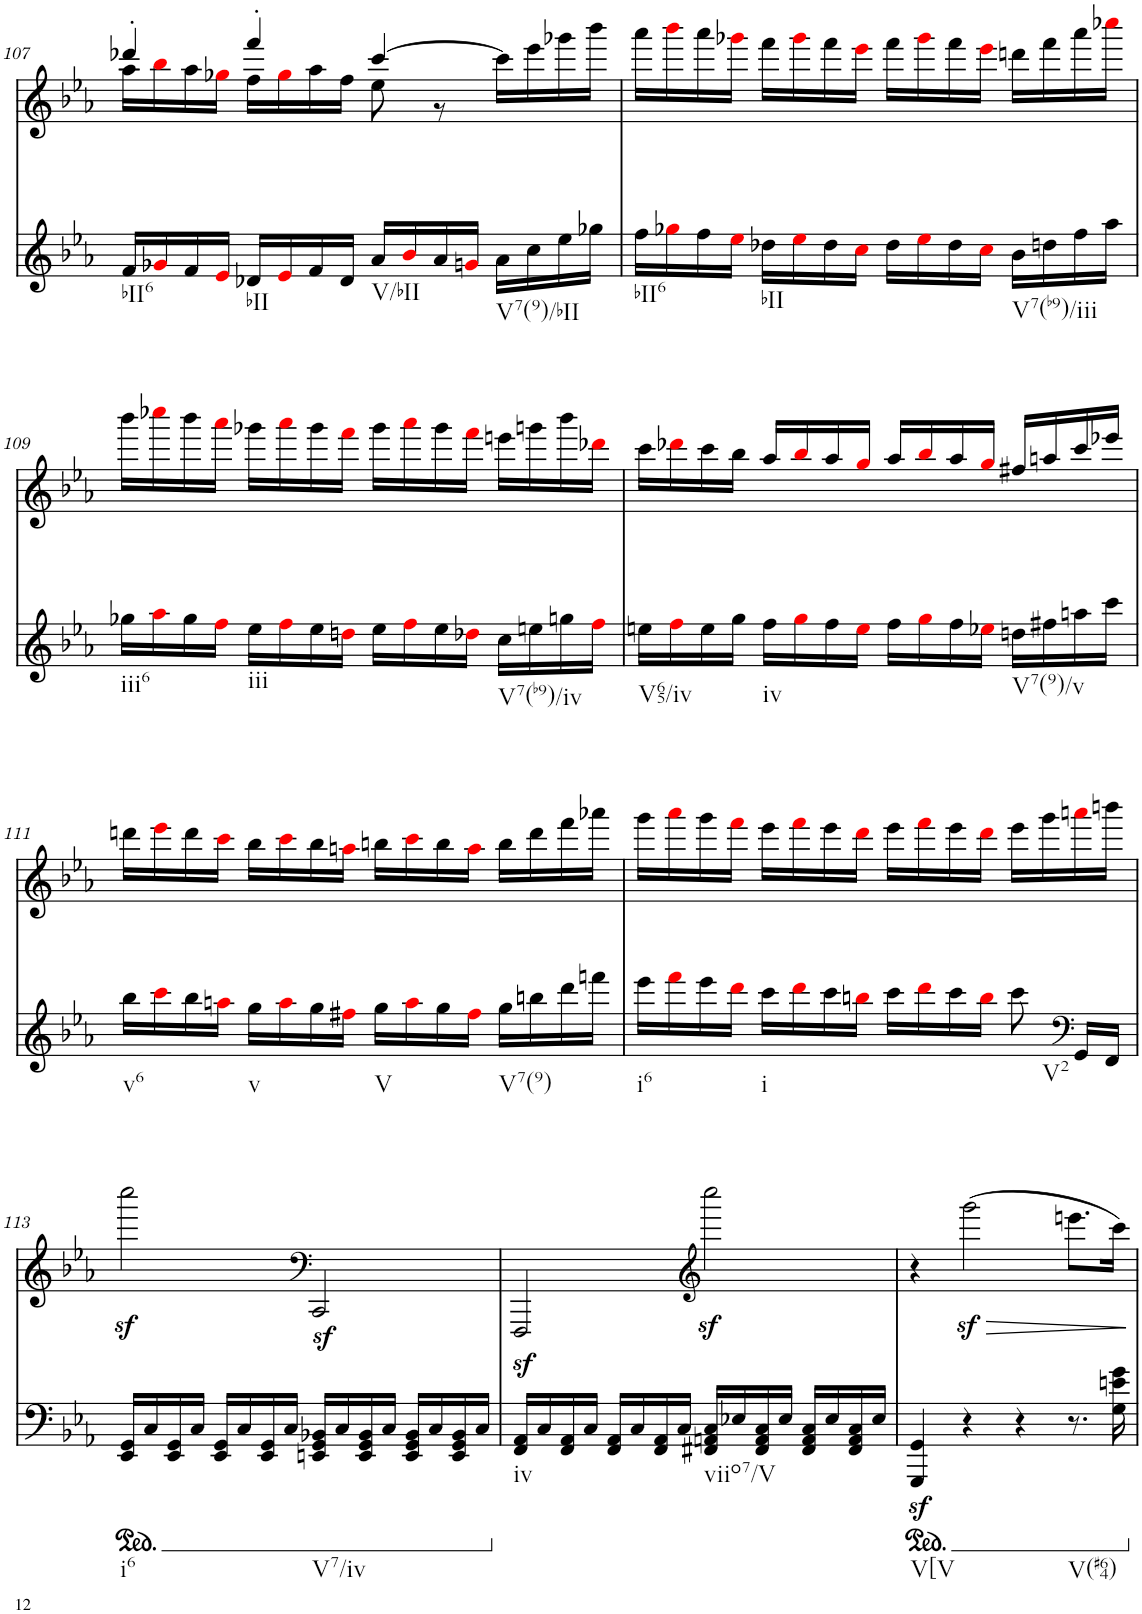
**kern	**kern
*part2	*part1
*staff2	*staff1
*I"piano	*I"piano
*I'Pno	*I'Pno
!!LO:PB:g=z
*clefG2	*clefF4
*k[b-e-a-]	*k[b-e-a-]
*M4/4	*M4/4
=107	=107
*	*^
!LO:TX:b:t=bII6	!	!
16f/LL	4ddd-X'/	16aa-\LL
16g-Xi/	.	16bb-i\
16f/	.	16aa-\
16e-i/JJ	.	16gg-Xi\JJ
!LO:TX:b:t=bII	!	!
16d-X/LL	4fff'/	16ff\LL
16e-i/	.	16gg-i\
16f/	.	16aa-\
16d-/JJ	.	16ff\JJ
!LO:TX:b:t=V/bII	!	!
16a-/LL	[4ccc/	8ee-\
16b-i/	.	.
16a-/	.	8r
16gni/JJ	.	.
!LO:TX:b:t=V7(9)/bII	!	!
16a-\LL	4ryy	16ccc\LL]
16cc\	.	16eee-\
16ee-\	.	16ggg-X\
16gg-X\JJ	.	16bbb-\JJ
=108	=108	=108
!LO:TX:b:t=bII6	!	!
*	*v	*v
16ff\LL	16aaa-\LL
16gg-Xi\	16bbb-i\
16ff\	16aaa-\
16ee-i\JJ	16ggg-Xi\JJ
!LO:TX:b:t=bII	!
16dd-X\LL	16fff\LL
16ee-i\	16ggg-i\
16dd-\	16fff\
16cci\JJ	16eee-i\JJ
16dd-\LL	16fff\LL
16ee-i\	16ggg-i\
16dd-\	16fff\
16cci\JJ	16eee-i\JJ
!LO:TX:b:t=V7(b9)/iii	!
16b-\LL	16dddn\LL
16ddn\	16fff\
16ff\	16aaa-\
16aa-\JJ	16cccc-Xi\JJ
!!LO:LB:g=z
=109	=109
!LO:TX:b:t=iii6	!
16gg-X\LL	16bbb-\LL
16aa-i\	16cccc-Xi\
16gg-\	16bbb-\
16ffi\JJ	16aaa-i\JJ
!LO:TX:b:t=iii	!
16ee-\LL	16ggg-X\LL
16ffi\	16aaa-i\
16ee-\	16ggg-\
16ddni\JJ	16fffi\JJ
16ee-\LL	16ggg-\LL
16ffi\	16aaa-i\
16ee-\	16ggg-\
16dd-Xi\JJ	16fffi\JJ
!LO:TX:b:t=V7(b9)/iv	!
16cc\LL	16eeen\LL
16een\	16gggn\
16ggn\	16bbb-\
16ffi\JJ	16ddd-Xi\JJ
=110	=110
!LO:TX:b:t=V65/iv	!
16een\LL	16ccc\LL
16ffi\	16ddd-Xi\
16ee\	16ccc\
16gg\JJ	16bb-\JJ
!LO:TX:b:t=iv	!
16ff\LL	16aa-/LL
16ggi\	16bb-i/
16ff\	16aa-/
16eei\JJ	16ggi/JJ
16ff\LL	16aa-/LL
16ggi\	16bb-i/
16ff\	16aa-/
16ee-Xi\JJ	16ggi/JJ
!LO:TX:b:t=V7(9)/v	!
16ddn\LL	16ff#X/LL
16ff#X\	16aan/
16aan\	16ccc/
16ccc\JJ	16eee-X/JJ
!!LO:LB:g=z
=111	=111
!LO:TX:b:t=v6	!
16bb-\LL	16dddn\LL
16ccci\	16eee-i\
16bb-\	16ddd\
16aani\JJ	16ccci\JJ
!LO:TX:b:t=v	!
16gg\LL	16bb-\LL
16aai\	16ccci\
16gg\	16bb-\
16ff#Xi\JJ	16aani\JJ
!LO:TX:b:t=V	!
16gg\LL	16bbn\LL
16aai\	16ccci\
16gg\	16bb\
16ff#i\JJ	16aai\JJ
!LO:TX:b:t=V7(9)	!
16gg\LL	16bb\LL
16bbn\	16ddd\
16ddd\	16fff\
16fffn\JJ	16aaa-X\JJ
=112	=112
!LO:TX:b:t=i6	!
16eee-\LL	16ggg\LL
16fffi\	16aaa-i\
16eee-\	16ggg\
16dddi\JJ	16fffi\JJ
!LO:TX:b:t=i	!
16ccc\LL	16eee-\LL
16dddi\	16fffi\
16ccc\	16eee-\
16bbni\JJ	16dddi\JJ
16ccc\LL	16eee-\LL
16dddi\	16fffi\
16ccc\	16eee-\
16bbi\JJ	16dddi\JJ
!LO:TX:b:t=V2	!
8ccc\	16eee-\LL
.	16ggg\
*clefF4	*
16GG/LL	16aaani\
16FF/JJ	16bbbn\JJ
!!LO:LB:g=z
=113	=113
*ped	*
!LO:TX:b:t=i6	!
16EE-/ 16GG/LL	2ccccz<\
16C/	.
16EE-/ 16GG/	.
16C/JJ	.
16EE-/ 16GG/LL	.
16C/	.
16EE-/ 16GG/	.
16C/JJ	.
*	*clefF4
!LO:TX:b:t=V7/iv	!
16EEn/ 16GG/ 16BB-X/LL	2CCz</
16C/	.
16EE/ 16GG/ 16BB-/	.
16C/JJ	.
16EE/ 16GG/ 16BB-/LL	.
16C/	.
16EE/ 16GG/ 16BB-/	.
16C/JJ	.
=114	=114
*Xped	*
!LO:TX:b:t=iv	!
16FF/ 16AA-/LL	2FFF/
16C/	.
16FF/z> 16AA-/z>	.
16C/JJ	.
16FF/ 16AA-/LL	.
16C/	.
16FF/ 16AA-/	.
16C/JJ	.
*	*clefG2
!LO:TX:b:t=viio7/V	!
16FF#X/ 16AAn/ 16C/LL	2ccccz<\
16E-X/	.
16FF#/ 16AA/ 16C/	.
16E-/JJ	.
16FF#/ 16AA/ 16C/LL	.
16E-/	.
16FF#/ 16AA/ 16C/	.
16E-/JJ	.
=115	=115
*ped	*
!LO:TX:b:t=V[V	!
4GGG/z< 4GG/z<	4r
4r	(2gggz<\
4r	.
!LO:TX:b:t=V(#64)	!
8.r	8.eeen\L
16G\ 16en\ 16g\	16ccc\Jk)
*Xped	*
=	=
*-	*-
